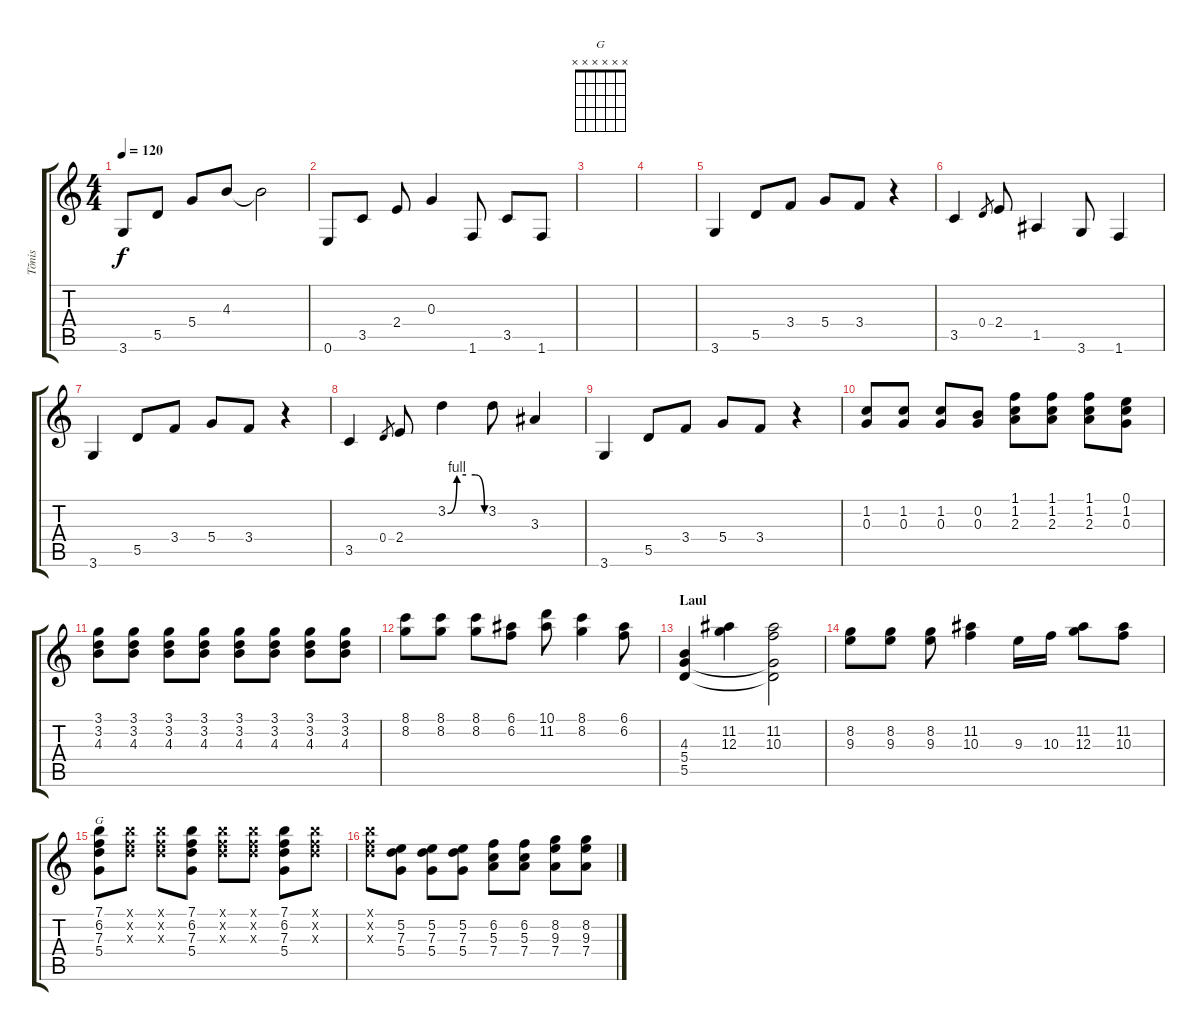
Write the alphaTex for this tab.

\track ("Tõnis" "Tõnis") {instrument distortionguitar}
\staff {score tabs}
\tuning (E4 B3 G3 D3 A2 E2) {hide}
\chord ("G" x x x x x x) {firstfret 0}
\ts (4 4)
\tempo 120
\clef g2
\ks c
3.6.8{dy f instrument distortionguitar} 5.5.8 5.4.8 4.3.8 4.3{t}.2 |
0.6.8 3.5.8 2.4.8 0.3.4 1.6.8 3.5.8 1.6.8 |
|
|
3.6.4 5.5.8 3.4.8 5.4.8 3.4.8 r.4 |
3.5.4 0.4.8{gr} 2.4.8 1.5.4 3.6.8 1.6.4 |
3.6.4 5.5.8 3.4.8 5.4.8 3.4.8 r.4 |
3.5.4 0.4.8{gr} 2.4.8 3.2{be (custom 0 0 15 4 30 4 45 4 60 0)}.4 3.2.8 3.3.4 |
3.6.4 5.5.8 3.4.8 5.4.8 3.4.8 r.4 |
(1.2 0.3).8 (1.2 0.3).8 (1.2 0.3).8 (0.2 0.3).8 (1.1 1.2 2.3).8 (1.1 1.2 2.3).8 (1.1 1.2 2.3).8 (0.1 1.2 0.3).8 |
(3.1 3.2 4.3).8 (3.1 3.2 4.3).8 (3.1 3.2 4.3).8 (3.1 3.2 4.3).8 (3.1 3.2 4.3).8 (3.1 3.2 4.3).8 (3.1 3.2 4.3).8 (3.1 3.2 4.3).8 |
(8.1 8.2).8 (8.1 8.2).8 (8.1 8.2).8 (6.1 6.2).8 (10.1 11.2).8 (8.1 8.2).4 (6.1 6.2).8 |
\section ("" "Laul")
(4.3 5.4 5.5).4 (11.2 12.3).4 (11.2 10.3 5.4{t} 5.5{t}).2 |
(8.2 9.3).8 (8.2 9.3).8 (8.2 9.3).8 (11.2 10.3).4 9.3.16 10.3.16 (11.2 12.3).8 (11.2 10.3).8 |
(7.1 6.2 7.3 5.4).8{ch "G"} (7.1{x} 6.2{x} 7.3{x}).8 (7.1{x} 6.2{x} 7.3{x}).8 (7.1 6.2 7.3 5.4).8 (7.1{x} 6.2{x} 7.3{x}).8 (7.1{x} 6.2{x} 7.3{x}).8 (7.1 6.2 7.3 5.4).8 (7.1{x} 6.2{x} 7.3{x}).8 |
(7.1{x} 6.2{x} 7.3{x}).8 (5.2 7.3 5.4).8 (5.2 7.3 5.4).8 (5.2 7.3 5.4).8 (6.2 5.3 7.4).8 (6.2 5.3 7.4).8 (8.2 9.3 7.4).8 (8.2 9.3 7.4).8
